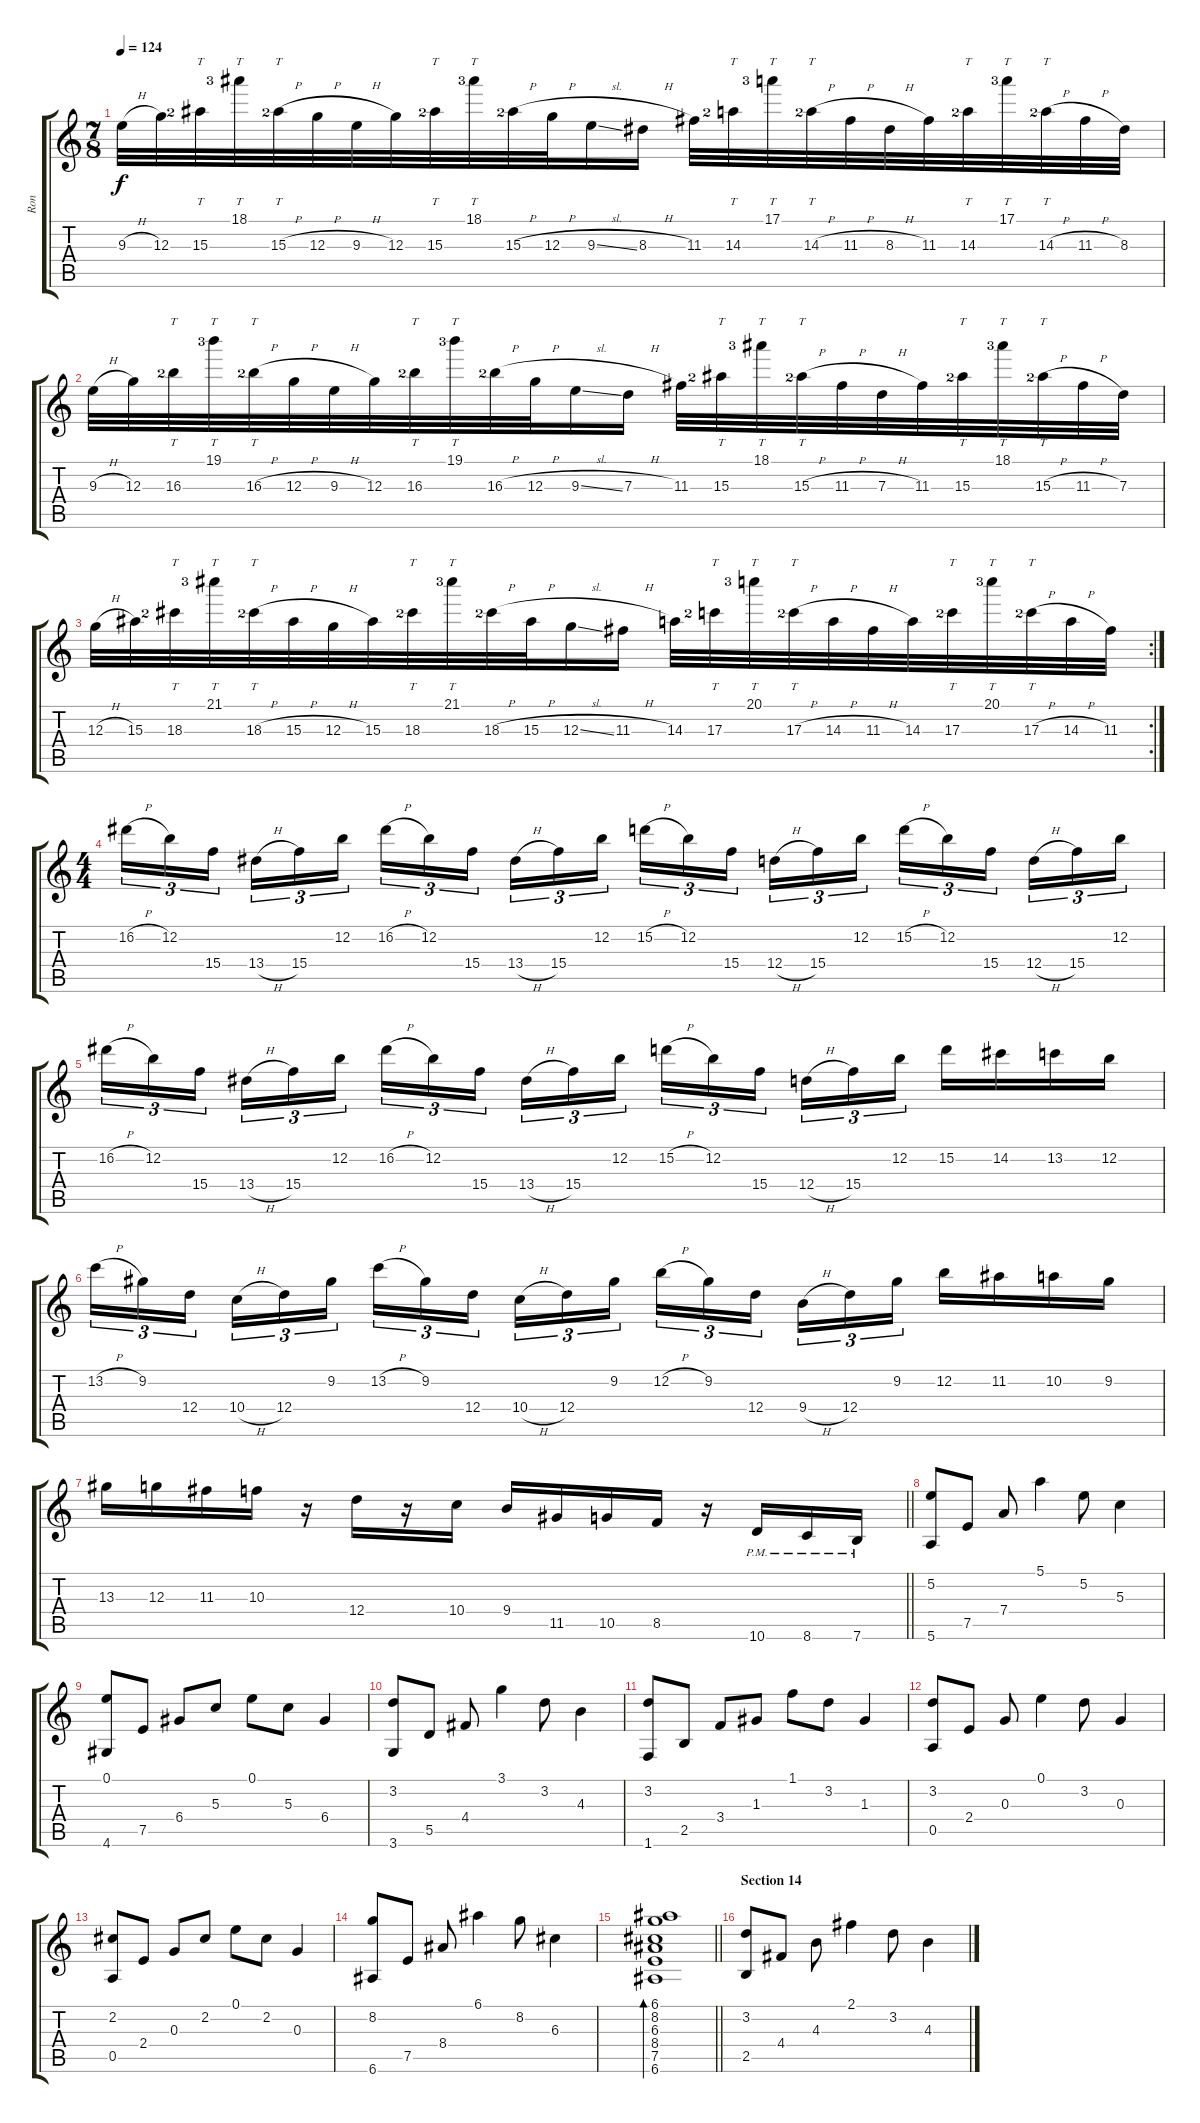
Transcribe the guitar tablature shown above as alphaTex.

\track ("Ron" "Ron") {instrument distortionguitar}
\staff {score tabs}
\tuning (E4 B3 G3 D3 A2 E2) {hide}
\ts (7 8)
\tempo 124
\clef g2
\ks c
9.3{h}.32{dy f} 12.3.32 15.3{lf 3}.32{tt} 18.1{lf 4}.32{tt} 15.3{h lf 3}.32{tt} 12.3{h}.32 9.3{h}.32 12.3.32 15.3{lf 3}.32{tt} 18.1{lf 4}.32{tt} 15.3{h lf 3}.32 12.3{h}.32 9.3{sl}.16 8.3{h}.16 11.3.32 14.3{lf 3}.32{tt} 17.1{lf 4}.32{tt} 14.3{h lf 3}.32{tt} 11.3{h}.32 8.3{h}.32 11.3.32 14.3{lf 3}.32{tt} 17.1{lf 4}.32{tt} 14.3{h lf 3}.32{tt} 11.3{h}.32 8.3.32 |
9.3{h}.32 12.3.32 16.3{lf 3}.32{tt} 19.1{lf 4}.32{tt} 16.3{h lf 3}.32{tt} 12.3{h}.32 9.3{h}.32 12.3.32 16.3{lf 3}.32{tt} 19.1{lf 4}.32{tt} 16.3{h lf 3}.32 12.3{h}.32 9.3{sl}.16 7.3{h}.16 11.3.32 15.3{lf 3}.32{tt} 18.1{lf 4}.32{tt} 15.3{h lf 3}.32{tt} 11.3{h}.32 7.3{h}.32 11.3.32 15.3{lf 3}.32{tt} 18.1{lf 4}.32{tt} 15.3{h lf 3}.32{tt} 11.3{h}.32 7.3.32 |
\rc 2
12.3{h}.32 15.3.32 18.3{lf 3}.32{tt} 21.1{lf 4}.32{tt} 18.3{h lf 3}.32{tt} 15.3{h}.32 12.3{h}.32 15.3.32 18.3{lf 3}.32{tt} 21.1{lf 4}.32{tt} 18.3{h lf 3}.32 15.3{h}.32 12.3{sl}.16 11.3{h}.16 14.3.32 17.3{lf 3}.32{tt} 20.1{lf 4}.32{tt} 17.3{h lf 3}.32{tt} 14.3{h}.32 11.3{h}.32 14.3.32 17.3{lf 3}.32{tt} 20.1{lf 4}.32{tt} 17.3{h lf 3}.32{tt} 14.3{h}.32 11.3.32 |
\ts (4 4)
16.2{h}.16{tu (3 2)} 12.2.16{tu (3 2)} 15.4.16{tu (3 2) beam splitsecondary} 13.4{h}.16{tu (3 2)} 15.4.16{tu (3 2)} 12.2.16{tu (3 2)} 16.2{h}.16{tu (3 2)} 12.2.16{tu (3 2)} 15.4.16{tu (3 2) beam splitsecondary} 13.4{h}.16{tu (3 2)} 15.4.16{tu (3 2)} 12.2.16{tu (3 2)} 15.2{h}.16{tu (3 2)} 12.2.16{tu (3 2)} 15.4.16{tu (3 2) beam splitsecondary} 12.4{h}.16{tu (3 2)} 15.4.16{tu (3 2)} 12.2.16{tu (3 2)} 15.2{h}.16{tu (3 2)} 12.2.16{tu (3 2)} 15.4.16{tu (3 2) beam splitsecondary} 12.4{h}.16{tu (3 2)} 15.4.16{tu (3 2)} 12.2.16{tu (3 2)} |
16.2{h}.16{tu (3 2)} 12.2.16{tu (3 2)} 15.4.16{tu (3 2) beam splitsecondary} 13.4{h}.16{tu (3 2)} 15.4.16{tu (3 2)} 12.2.16{tu (3 2)} 16.2{h}.16{tu (3 2)} 12.2.16{tu (3 2)} 15.4.16{tu (3 2) beam splitsecondary} 13.4{h}.16{tu (3 2)} 15.4.16{tu (3 2)} 12.2.16{tu (3 2)} 15.2{h}.16{tu (3 2)} 12.2.16{tu (3 2)} 15.4.16{tu (3 2) beam splitsecondary} 12.4{h}.16{tu (3 2)} 15.4.16{tu (3 2)} 12.2.16{tu (3 2)} 15.2.16 14.2.16 13.2.16 12.2.16 |
13.2{h}.16{tu (3 2)} 9.2.16{tu (3 2)} 12.4.16{tu (3 2) beam splitsecondary} 10.4{h}.16{tu (3 2)} 12.4.16{tu (3 2)} 9.2.16{tu (3 2)} 13.2{h}.16{tu (3 2)} 9.2.16{tu (3 2)} 12.4.16{tu (3 2) beam splitsecondary} 10.4{h}.16{tu (3 2)} 12.4.16{tu (3 2)} 9.2.16{tu (3 2)} 12.2{h}.16{tu (3 2)} 9.2.16{tu (3 2)} 12.4.16{tu (3 2) beam splitsecondary} 9.4{h}.16{tu (3 2)} 12.4.16{tu (3 2)} 9.2.16{tu (3 2)} 12.2.16 11.2.16 10.2.16 9.2.16 |
\barLineRight lightlight
13.3.16 12.3.16 11.3.16 10.3.16 r.16 12.4.16 r.16 10.4.16 9.4.16 11.5.16 10.5.16 8.5.16 r.16 10.6{pm}.16 8.6{pm}.16 7.6{pm}.16 |
(5.2 5.6).8{volume 9 instrument electricguitarclean} 7.5.8 7.4.8 5.1.4 5.2.8 5.3.4 |
(0.1 4.6).8 7.5.8 6.4.8 5.3.8 0.1.8 5.3.8 6.4.4 |
(3.2 3.6).8 5.5.8 4.4.8 3.1.4 3.2.8 4.3.4 |
(3.2 1.6).8 2.5.8 3.4.8 1.3.8 1.1.8 3.2.8 1.3.4 |
(3.2 0.5).8 2.4.8 0.3.8 0.1.4 3.2.8 0.3.4 |
(2.2 0.5).8 2.4.8 0.3.8 2.2.8 0.1.8 2.2.8 0.3.4 |
(8.2 6.6).8 7.5.8 8.4.8 6.1.4 8.2.8 6.3.4 |
\barLineRight lightlight
(6.1 8.2 6.3 8.4 7.5 6.6).1{bd 120} |
\section ("" "Section 14")
(3.2 2.5).8{instrument electricguitarclean} 4.4.8 4.3.8 2.1.4 3.2.8 4.3.4
